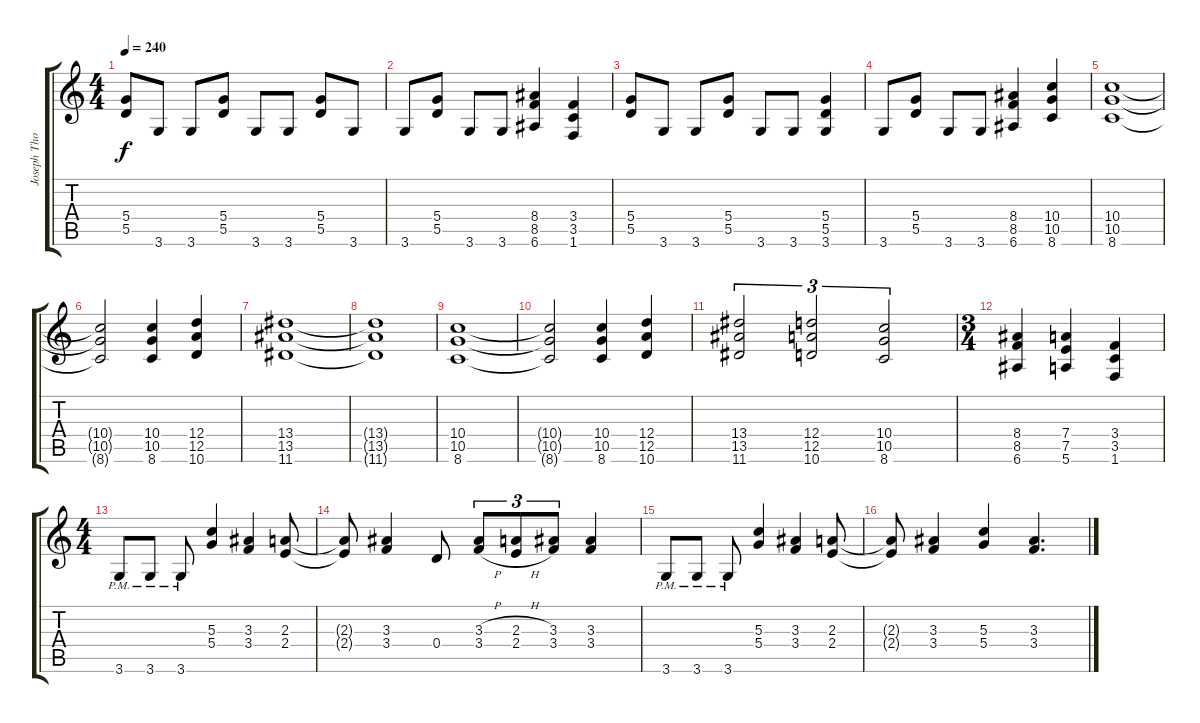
\track ("Joseph Tholl" "Joseph Tho") {instrument overdrivenguitar}
\staff {score tabs}
\tuning (E4 B3 G3 D3 A2 E2) {hide}
\ts (4 4)
\tempo 240
\clef g2
\ks c
(5.4 5.5).8{dy f} 3.6.8 3.6.8 (5.4 5.5).8 3.6.8 3.6.8 (5.4 5.5).8 3.6.8 |
3.6.8 (5.4 5.5).8 3.6.8 3.6.8 (8.4 8.5 6.6).4 (3.4 3.5 1.6).4 |
(5.4 5.5).8 3.6.8 3.6.8 (5.4 5.5).8 3.6.8 3.6.8 (5.4 5.5 3.6).4 |
3.6.8 (5.4 5.5).8 3.6.8 3.6.8 (8.4 8.5 6.6).4 (10.4 10.5 8.6).4 |
(10.4 10.5 8.6).1 |
(10.4{t} 10.5{t} 8.6{t}).2 (10.4 10.5 8.6).4 (12.4 12.5 10.6).4 |
(13.4 13.5 11.6).1 |
(13.4{t} 13.5{t} 11.6{t}).1 |
(10.4 10.5 8.6).1 |
(10.4{t} 10.5{t} 8.6{t}).2 (10.4 10.5 8.6).4 (12.4 12.5 10.6).4 |
(13.4 13.5 11.6).2{tu (3 2)} (12.4 12.5 10.6).2{tu (3 2)} (10.4 10.5 8.6).2{tu (3 2)} |
\ts (3 4)
(8.4 8.5 6.6).4 (7.4 7.5 5.6).4 (3.4 3.5 1.6).4 |
\ts (4 4)
3.6{pm}.8 3.6{pm}.8 3.6{pm}.8 (5.3 5.4).4 (3.3 3.4).4 (2.3 2.4).8 |
(2.3{t} 2.4{t}).8 (3.3 3.4).4 0.4.8 (3.3{h} 3.4{h}).8{tu (3 2)} (2.3{h} 2.4{h}).8{tu (3 2)} (3.3 3.4).8{tu (3 2)} (3.3 3.4).4 |
3.6{pm}.8 3.6{pm}.8 3.6{pm}.8 (5.3 5.4).4 (3.3 3.4).4 (2.3 2.4).8 |
(2.3{t} 2.4{t}).8 (3.3 3.4).4 (5.3 5.4).4 (3.3 3.4).4{d}
